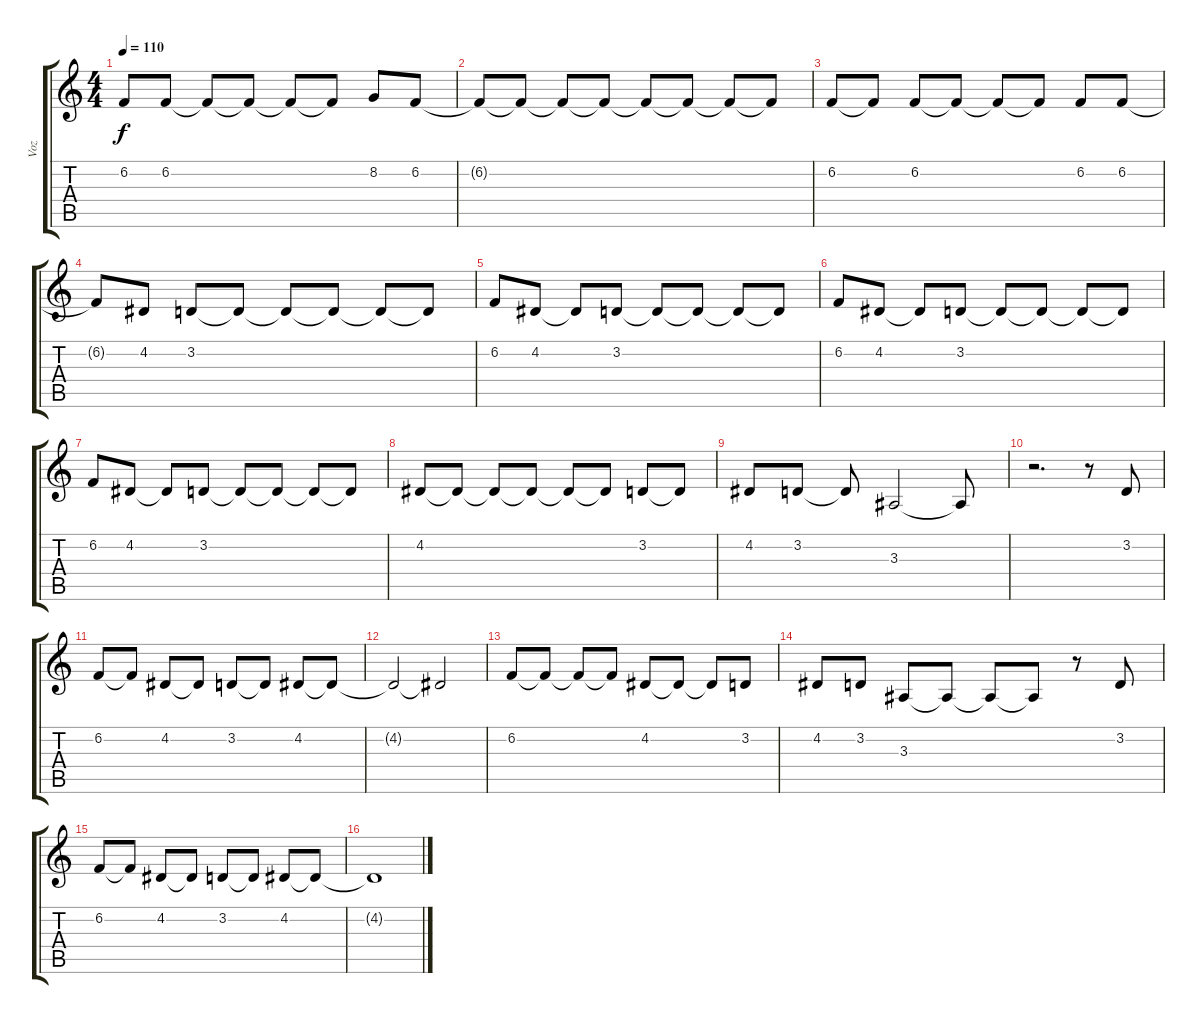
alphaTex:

\track ("Voz" "Voz") {instrument choiraahs}
\staff {score tabs}
\tuning (E4 B3 G3 D3 A2 E2) {hide}
\ts (4 4)
\tempo 110
\clef g2
\ks c
6.2.8{dy f} 6.2.8 6.2{t}.8 6.2{t}.8 6.2{t}.8 6.2{t}.8 8.2.8 6.2.8 |
6.2{t}.8 6.2{t}.8 6.2{t}.8 6.2{t}.8 6.2{t}.8 6.2{t}.8 6.2{t}.8 6.2{t}.8 |
6.2.8 6.2{t}.8 6.2.8 6.2{t}.8 6.2{t}.8 6.2{t}.8 6.2.8 6.2.8 |
6.2{t}.8 4.2.8 3.2.8 3.2{t}.8 3.2{t}.8 3.2{t}.8 3.2{t}.8 3.2{t}.8 |
6.2.8 4.2.8 4.2{t}.8 3.2.8 3.2{t}.8 3.2{t}.8 3.2{t}.8 3.2{t}.8 |
6.2.8 4.2.8 4.2{t}.8 3.2.8 3.2{t}.8 3.2{t}.8 3.2{t}.8 3.2{t}.8 |
6.2.8 4.2.8 4.2{t}.8 3.2.8 3.2{t}.8 3.2{t}.8 3.2{t}.8 3.2{t}.8 |
4.2.8 4.2{t}.8 4.2{t}.8 4.2{t}.8 4.2{t}.8 4.2{t}.8 3.2.8 3.2{t}.8 |
4.2.8 3.2.8 3.2{t}.8 3.3.2 3.3{t}.8 |
r.2{d} r.8 3.2.8 |
6.2.8 6.2{t}.8 4.2.8 4.2{t}.8 3.2.8 3.2{t}.8 4.2.8 4.2{t}.8 |
4.2{t}.2 4.2{t}.2 |
6.2.8 6.2{t}.8 6.2{t}.8 6.2{t}.8 4.2.8 4.2{t}.8 4.2{t}.8 3.2.8 |
4.2.8 3.2.8 3.3.8 3.3{t}.8 3.3{t}.8 3.3{t}.8 r.8 3.2.8 |
6.2.8 6.2{t}.8 4.2.8 4.2{t}.8 3.2.8 3.2{t}.8 4.2.8 4.2{t}.8 |
4.2{t}.1
